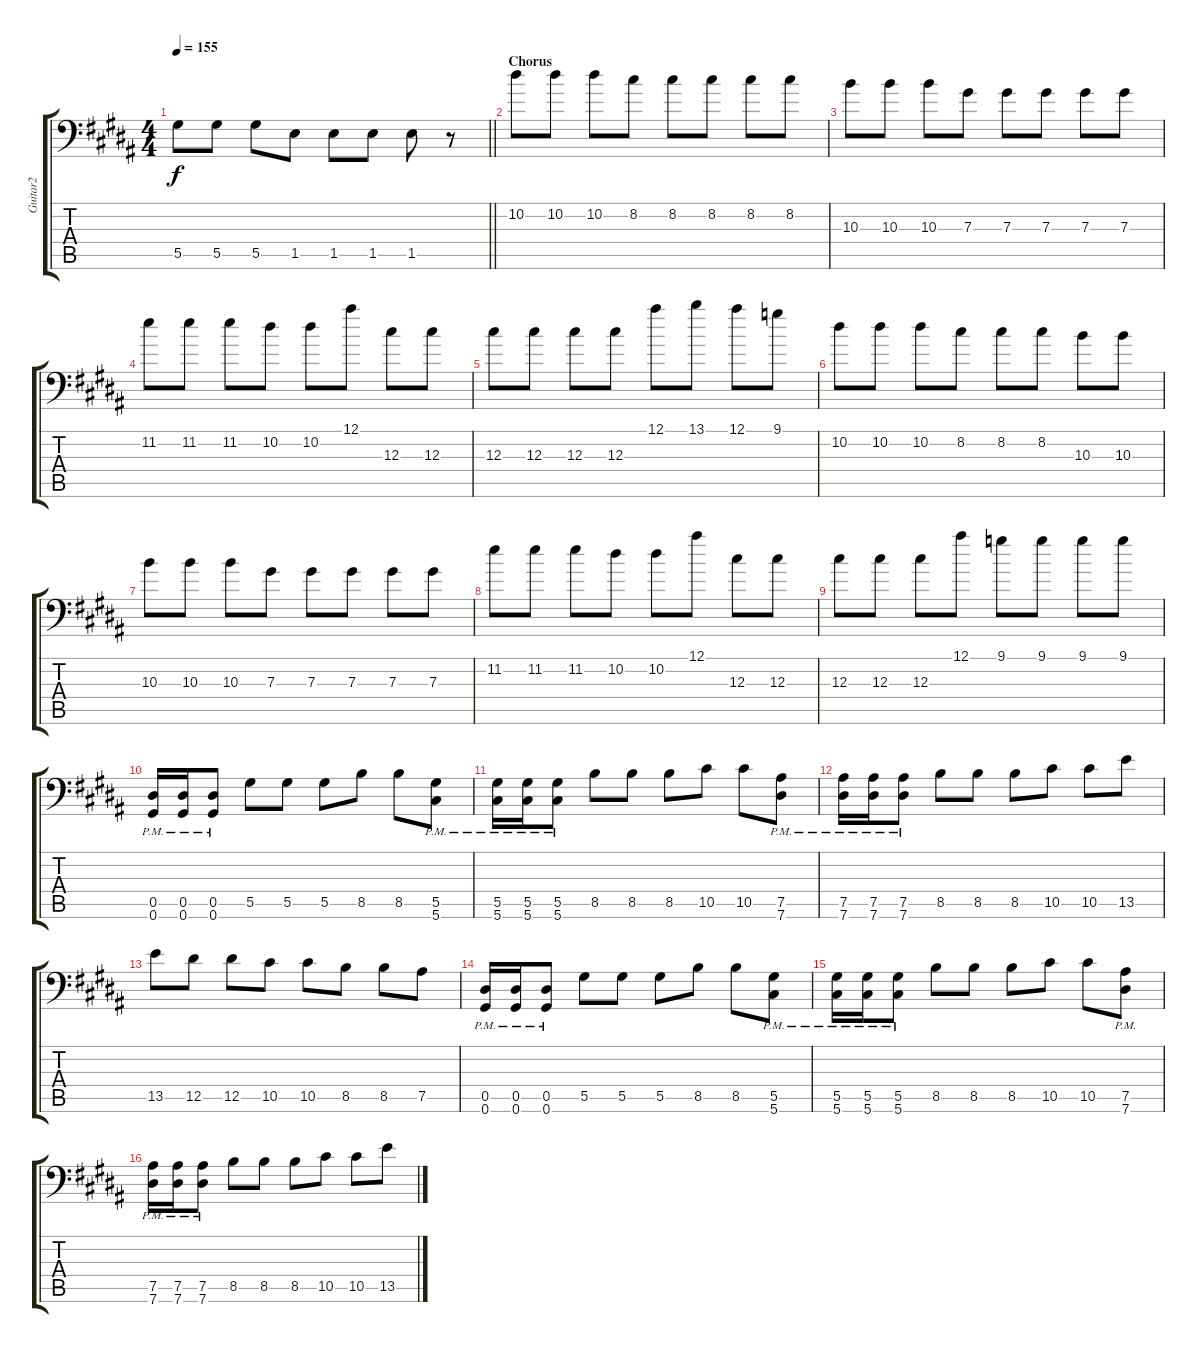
\track ("Guitar2" "Guitar2") {instrument distortionguitar}
\staff {score tabs}
\tuning (Bb3 F3 Db3 Ab2 Eb2 Ab1) {hide}
\ts (4 4)
\tempo 155
\clef f4
\barLineRight lightlight
\ks g#minor
5.5.8{dy f} 5.5.8 5.5.8 1.5.8 1.5.8 1.5.8 1.5.8 r.8 |
\section ("" "Chorus")
10.2.8{volume 9} 10.2.8 10.2.8 8.2.8 8.2.8 8.2.8 8.2.8 8.2.8 |
10.3.8 10.3.8 10.3.8 7.3.8 7.3.8 7.3.8 7.3.8 7.3.8 |
11.2.8 11.2.8 11.2.8 10.2.8 10.2.8 12.1.8 12.3.8 12.3.8 |
12.3.8 12.3.8 12.3.8 12.3.8 12.1.8 13.1.8 12.1.8 9.1.8 |
10.2.8 10.2.8 10.2.8 8.2.8 8.2.8 8.2.8 10.3.8 10.3.8 |
10.3.8 10.3.8 10.3.8 7.3.8 7.3.8 7.3.8 7.3.8 7.3.8 |
11.2.8 11.2.8 11.2.8 10.2.8 10.2.8 12.1.8 12.3.8 12.3.8 |
12.3.8 12.3.8 12.3.8 12.1.8 9.1.8 9.1.8 9.1.8 9.1.8 |
(0.5{pm} 0.6{pm}).16{volume 13} (0.5{pm} 0.6{pm}).16 (0.5{pm} 0.6{pm}).8 5.5.8 5.5.8 5.5.8 8.5.8 8.5.8 (5.5{pm} 5.6{pm}).8 |
(5.5{pm} 5.6{pm}).16 (5.5{pm} 5.6{pm}).16 (5.5{pm} 5.6{pm}).8 8.5.8 8.5.8 8.5.8 10.5.8 10.5.8 (7.5{pm} 7.6{pm}).8 |
(7.5{pm} 7.6{pm}).16 (7.5{pm} 7.6{pm}).16 (7.5{pm} 7.6{pm}).8 8.5.8 8.5.8 8.5.8 10.5.8 10.5.8 13.5.8 |
13.5.8 12.5.8 12.5.8 10.5.8 10.5.8 8.5.8 8.5.8 7.5.8 |
(0.5{pm} 0.6{pm}).16 (0.5{pm} 0.6{pm}).16 (0.5{pm} 0.6{pm}).8 5.5.8 5.5.8 5.5.8 8.5.8 8.5.8 (5.5{pm} 5.6{pm}).8 |
(5.5{pm} 5.6{pm}).16 (5.5{pm} 5.6{pm}).16 (5.5{pm} 5.6{pm}).8 8.5.8 8.5.8 8.5.8 10.5.8 10.5.8 (7.5{pm} 7.6{pm}).8 |
(7.5{pm} 7.6{pm}).16 (7.5{pm} 7.6{pm}).16 (7.5{pm} 7.6{pm}).8 8.5.8 8.5.8 8.5.8 10.5.8 10.5.8 13.5.8
